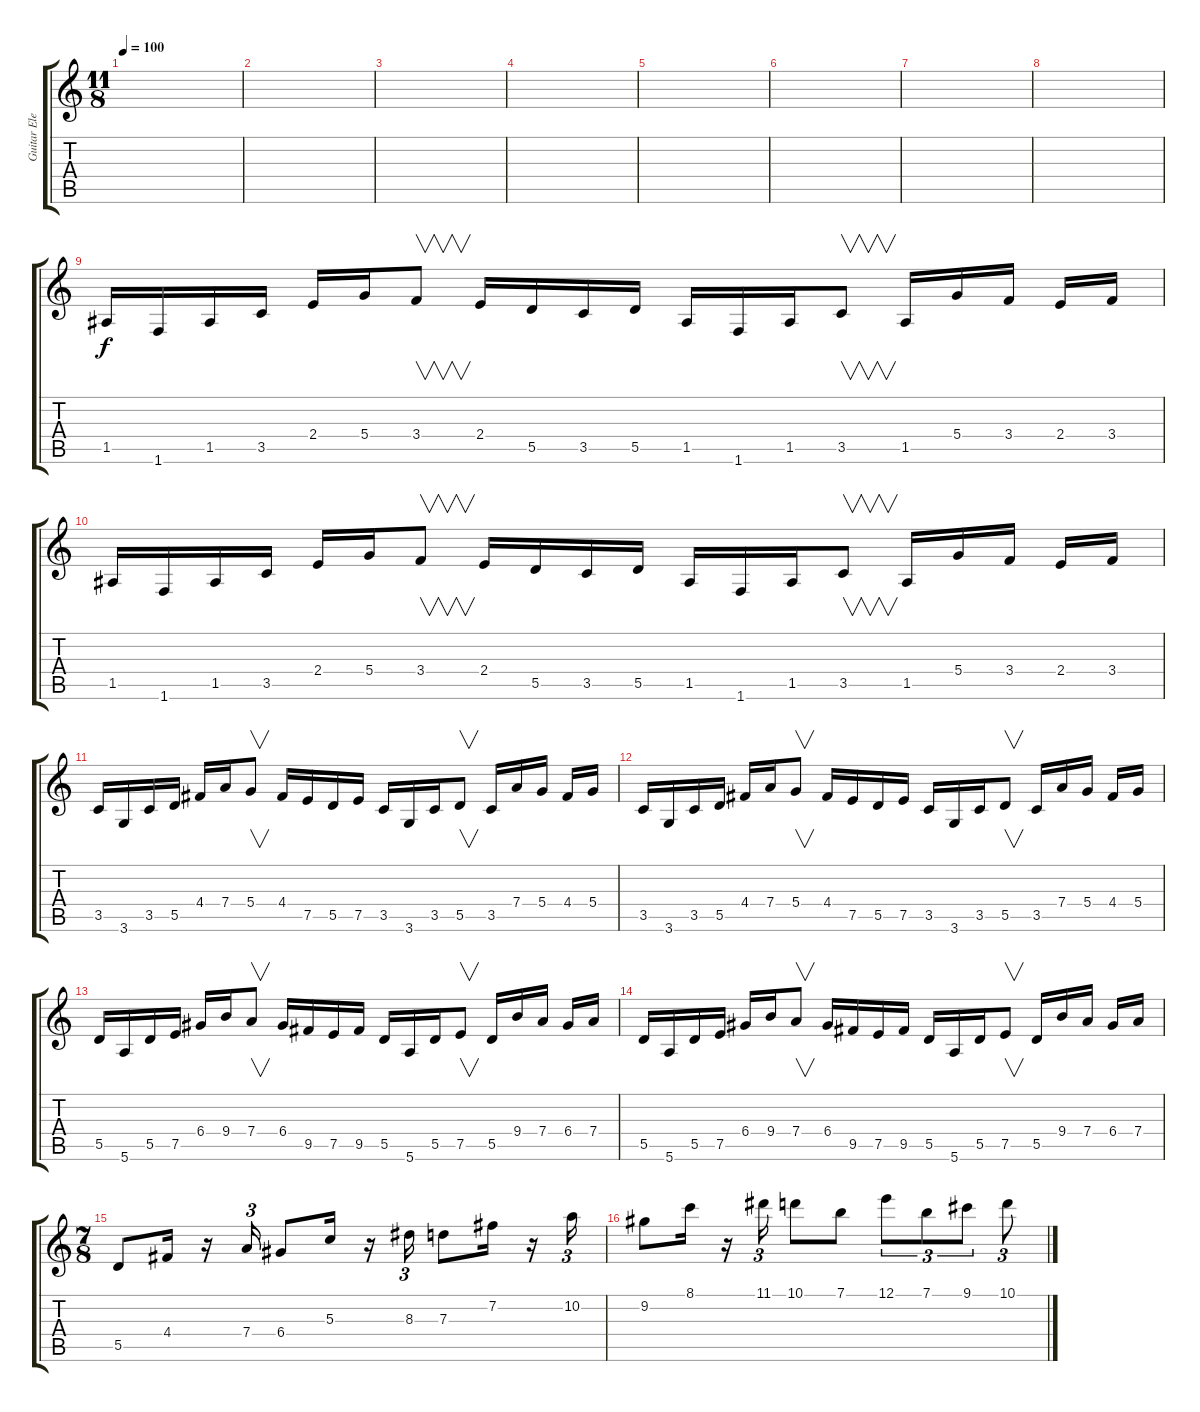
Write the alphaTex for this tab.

\track ("Guitar Eletric" "Guitar Ele") {instrument distortionguitar}
\staff {score tabs}
\tuning (E4 B3 G3 D3 A2 E2) {hide}
\ts (11 8)
\tempo 100
\clef g2
\ks c
|
|
|
|
|
|
|
|
1.5.16 1.6.16 1.5.16 3.5.16 2.4.16 5.4.16 3.4.8{v} 2.4.16 5.5.16 3.5.16 5.5.16 1.5.16 1.6.16 1.5.16 3.5.8{v} 1.5.16 5.4.16 3.4.16 2.4.16 3.4.16 |
1.5.16 1.6.16 1.5.16 3.5.16 2.4.16 5.4.16 3.4.8{v} 2.4.16 5.5.16 3.5.16 5.5.16 1.5.16 1.6.16 1.5.16 3.5.8{v} 1.5.16 5.4.16 3.4.16 2.4.16 3.4.16 |
3.5.16 3.6.16 3.5.16 5.5.16 4.4.16 7.4.16 5.4.8{v} 4.4.16 7.5.16 5.5.16 7.5.16 3.5.16 3.6.16 3.5.16 5.5.8{v} 3.5.16 7.4.16 5.4.16 4.4.16 5.4.16 |
3.5.16 3.6.16 3.5.16 5.5.16 4.4.16 7.4.16 5.4.8{v} 4.4.16 7.5.16 5.5.16 7.5.16 3.5.16 3.6.16 3.5.16 5.5.8{v} 3.5.16 7.4.16 5.4.16 4.4.16 5.4.16 |
5.5.16 5.6.16 5.5.16 7.5.16 6.4.16 9.4.16 7.4.8{v} 6.4.16 9.5.16 7.5.16 9.5.16 5.5.16 5.6.16 5.5.16 7.5.8{v} 5.5.16 9.4.16 7.4.16 6.4.16 7.4.16 |
5.5.16 5.6.16 5.5.16 7.5.16 6.4.16 9.4.16 7.4.8{v} 6.4.16 9.5.16 7.5.16 9.5.16 5.5.16 5.6.16 5.5.16 7.5.8{v} 5.5.16 9.4.16 7.4.16 6.4.16 7.4.16 |
\ts (7 8)
5.5.8 4.4.16 r.16 7.4.16{tu (3 2)} 6.4.8 5.3.16 r.16 8.3.16{tu (3 2)} 7.3.8 7.2.16 r.16 10.2.16{tu (3 2)} |
9.2.8 8.1.16 r.16 11.1.16{tu (3 2)} 10.1.8 7.1.8 12.1.8{tu (3 2)} 7.1.8{tu (3 2)} 9.1.8{tu (3 2)} 10.1.8{tu (3 2)}
